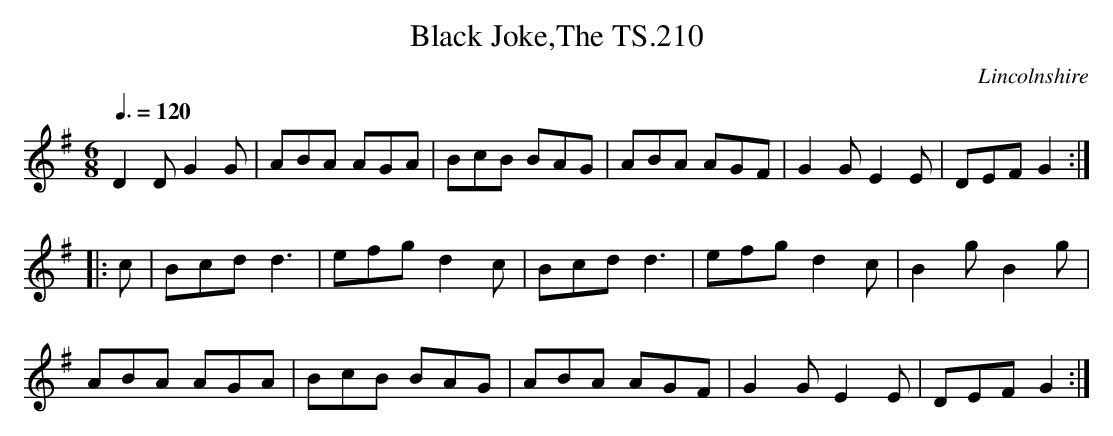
X:1
T:Black Joke,The TS.210
L:1/8
M:6/8
O:Lincolnshire
Q:3/8=120
K:G
D2DG2G|ABA AGA|BcB BAG|ABA AGF|G2GE2E|DEFG2:|!
|:c|Bcdd3|efgd2c|Bcdd3|efgd2c|B2gB2g|!
ABA AGA|BcB BAG|ABA AGF|G2GE2E|DEFG2:|]
